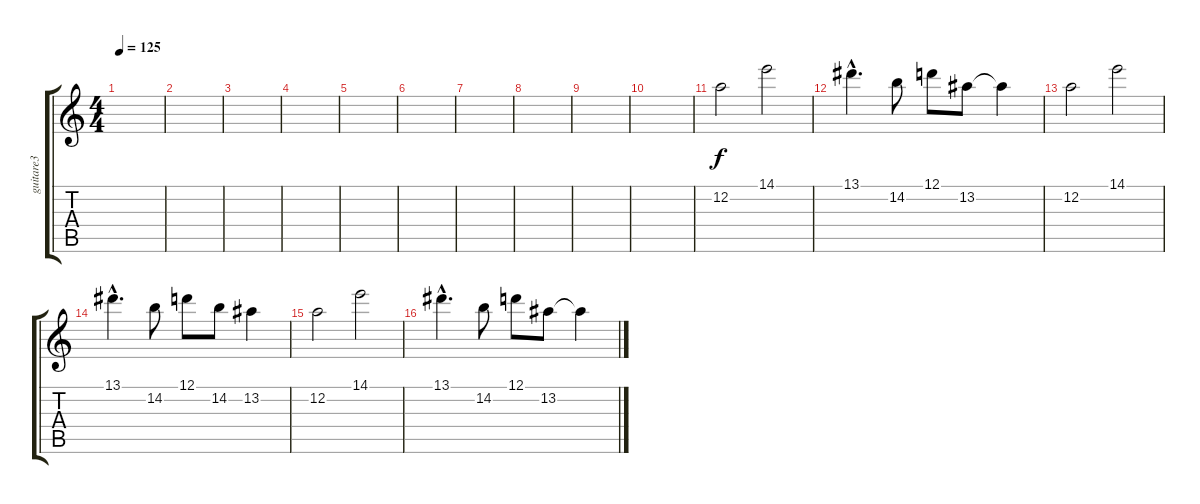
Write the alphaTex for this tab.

\track ("guitare3" "guitare3") {instrument electricguitarclean}
\staff {score tabs}
\tuning (D4 A3 F3 C3 G2 D2) {hide}
\ts (4 4)
\tempo 125
\clef g2
\ks c
|
|
|
|
|
|
|
|
|
|
12.2.2 14.1.2 |
13.1{hac}.4{d} 14.2.8 12.1.8 13.2.8 13.2{t}.4 |
12.2.2 14.1.2 |
13.1{hac}.4{d} 14.2.8 12.1.8 14.2.8 13.2.4 |
12.2.2 14.1.2 |
13.1{hac}.4{d} 14.2.8 12.1.8 13.2.8 13.2{t}.4
